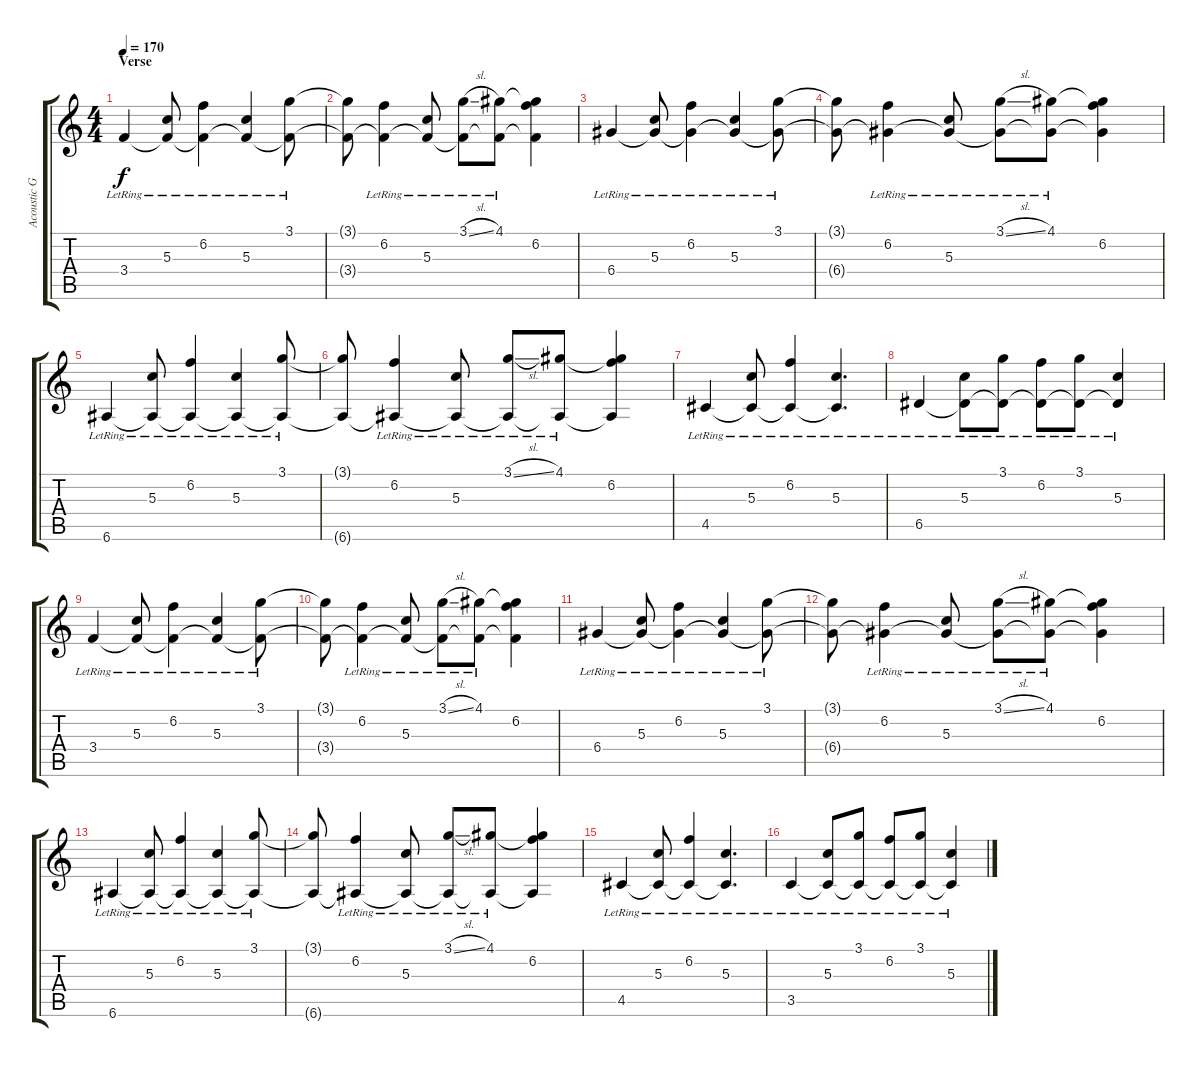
\track ("Acoustic Guitar" "Acoustic G") {instrument acousticguitarsteel}
\staff {score tabs}
\tuning (E4 B3 G3 D3 A2 E2) {hide}
\ts (4 4)
\section ("" "Verse")
\tempo 170
\clef g2
\ks c
3.4{lr}.4{dy f} (5.3{lr} 3.4{t}).8 (6.2{lr} 3.4{t}).4 (5.3{lr} 3.4{t}).4 (3.1{lr} 3.4{t}).8 |
(3.1{t} 3.4{t}).8 (6.2{lr} 3.4{t}).4 (5.3{lr} 3.4{t}).8 (3.1{sl lr} 3.4{t}).8 (4.1{lr} 3.4{t}).8 (4.1{t} 6.2 3.4{t}).4 |
6.4{lr}.4 (5.3{lr} 6.4{t}).8 (6.2{lr} 6.4{t}).4 (5.3{lr} 6.4{t}).4 (3.1{lr} 6.4{t}).8 |
(3.1{t} 6.4{t}).8 (6.2{lr} 6.4{t}).4 (5.3{lr} 6.4{t}).8 (3.1{sl lr} 6.4{t}).8 (4.1{lr} 6.4{t}).8 (4.1{t} 6.2 6.4{t}).4 |
6.6{lr}.4 (5.3{lr} 6.6{t}).8 (6.2{lr} 6.6{t}).4 (5.3{lr} 6.6{t}).4 (3.1{lr} 6.6{t}).8 |
(3.1{t} 6.6{t}).8 (6.2{lr} 6.6{t}).4 (5.3{lr} 6.6{t}).8 (3.1{sl lr} 6.6{t}).8 (4.1{lr} 6.6{t}).8 (4.1{t} 6.2 6.6{t}).4 |
4.5{lr}.4 (5.3{lr} 4.5{t}).8 (6.2{lr} 4.5{t}).4 (5.3{lr} 4.5{t}).4{d} |
6.5{lr}.4 (5.3{lr} 6.5{t}).8 (3.1{lr} 6.5{t}).8 (6.2{lr} 6.5{t}).8 (3.1{lr} 6.5{t}).8 (5.3{lr} 6.5{t}).4 |
3.4{lr}.4 (5.3{lr} 3.4{t}).8 (6.2{lr} 3.4{t}).4 (5.3{lr} 3.4{t}).4 (3.1{lr} 3.4{t}).8 |
(3.1{t} 3.4{t}).8 (6.2{lr} 3.4{t}).4 (5.3{lr} 3.4{t}).8 (3.1{sl lr} 3.4{t}).8 (4.1{lr} 3.4{t}).8 (4.1{t} 6.2 3.4{t}).4 |
6.4{lr}.4 (5.3{lr} 6.4{t}).8 (6.2{lr} 6.4{t}).4 (5.3{lr} 6.4{t}).4 (3.1{lr} 6.4{t}).8 |
(3.1{t} 6.4{t}).8 (6.2{lr} 6.4{t}).4 (5.3{lr} 6.4{t}).8 (3.1{sl lr} 6.4{t}).8 (4.1{lr} 6.4{t}).8 (4.1{t} 6.2 6.4{t}).4 |
6.6{lr}.4 (5.3{lr} 6.6{t}).8 (6.2{lr} 6.6{t}).4 (5.3{lr} 6.6{t}).4 (3.1{lr} 6.6{t}).8 |
(3.1{t} 6.6{t}).8 (6.2{lr} 6.6{t}).4 (5.3{lr} 6.6{t}).8 (3.1{sl lr} 6.6{t}).8 (4.1{lr} 6.6{t}).8 (4.1{t} 6.2 6.6{t}).4 |
4.5{lr}.4 (5.3{lr} 4.5{t}).8 (6.2{lr} 4.5{t}).4 (5.3{lr} 4.5{t}).4{d} |
3.5{lr}.4 (5.3{lr} 3.5{t}).8 (3.1{lr} 3.5{t}).8 (6.2{lr} 3.5{t}).8 (3.1{lr} 3.5{t}).8 (5.3{lr} 3.5{t}).4
